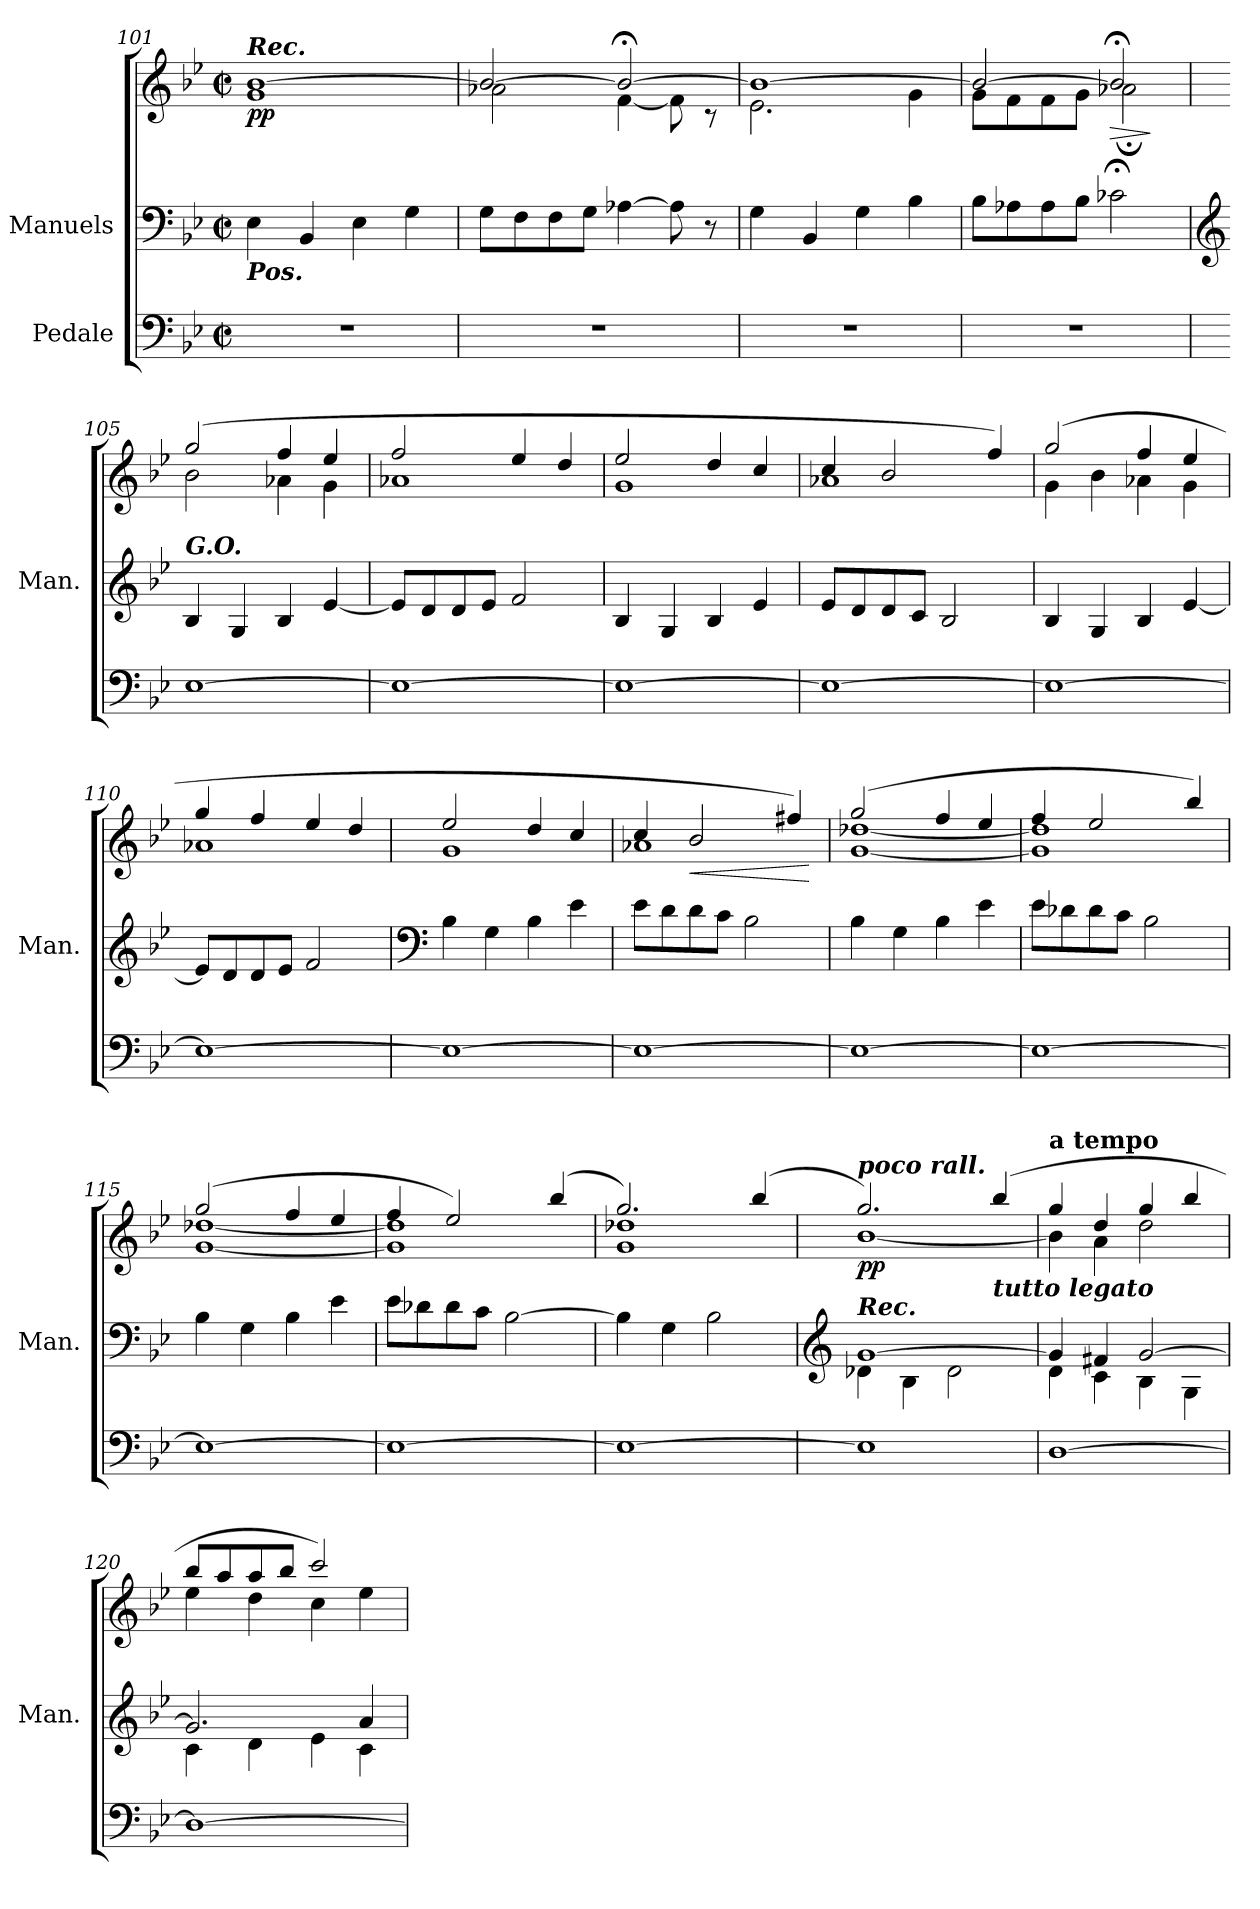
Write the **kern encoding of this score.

**kern	**kern	**kern	**dynam
*part2	*part1	*part1	*part1
*staff3	*staff2	*staff1	*staff1/2
*I"Pedale	*I"Manuels	*	*
*	*I'Man.	*	*
!!LO:LB:g=z
*clefF4	*clefF4	*clefG2	*
*k[b-e-]	*k[b-e-]	*k[b-e-]	*
*M4/4	*M4/4	*M4/4	*
*met(c|)	*met(c|)	*met(c|)	*
=101	=101	=101	=101
*	*	*^	*
!	!	!LO:TX:a:Bi:t=Rec.	!	!
!	!LO:TX:b:Bi:t=Pos.	!	!	!
!	!	!	!	!LO:DY:b
1r	4E-\	[1b-	1g	pp
.	4BB-/	.	.	.
.	4E-\	.	.	.
.	4G\	.	.	.
=102	=102	=102	=102	=102
1r	8G\L	2b-/_	2a-X\	.
.	8F\	.	.	.
.	8F\	.	.	.
.	8G\J	.	.	.
.	[4A-X\	2b-;</_	[4f\	.
.	8A-\]	.	8f\]	.
.	8r	.	8r	.
=103	=103	=103	=103	=103
1r	4G\	1b-_	2.e-\	.
.	4BB-/	.	.	.
.	4G\	.	.	.
.	4B-\	.	4g\	.
=104	=104	=104	=104	=104
1r	8B-\L	2b-/_	8g\L	.
.	8A-X\	.	8f\	.
.	8A-\	.	8f\	.
.	8B-\J	.	8g\J	.
!	!	!	!	!LO:HP:b
.	2c-X;\	2b-;</]	2a-X;\	>
*	*	*v	*v	*
.	.	.	]
=105	=105	=105	=105
*	*clefG2	*	*
*	*	*^	*
!	!LO:TX:a:Bi:t=G.O.	!	!	!
[1E-	4B-/	(2gg/	2b-\	.
.	4G/	.	.	.
.	4B-/	4ff/	4a-X\	.
.	[4e-/	4ee-/	4g\	.
=106	=106	=106	=106	=106
1E-_	8e-/L]	2ff/	1a-X	.
.	8d/	.	.	.
.	8d/	.	.	.
.	8e-/J	.	.	.
.	2f/	4ee-/	.	.
.	.	4dd/	.	.
!!LO:LB:g=z	!!
=107	=107	=107	=107	=107
1E-_	4B-/	2ee-/	1g	.
.	4G/	.	.	.
.	4B-/	4dd/	.	.
.	4e-/	4cc/	.	.
=108	=108	=108	=108	=108
1E-_	8e-/L	4cc/	1a-X	.
.	8d/	.	.	.
.	8d/	2b-/	.	.
.	8c/J	.	.	.
.	2B-/	.	.	.
.	.	4ff/)	.	.
=109	=109	=109	=109	=109
1E-_	4B-/	(2gg/	4g\	.
.	4G/	.	4b-\	.
.	4B-/	4ff/	4a-X\	.
.	[4e-/	4ee-/	4g\	.
=110	=110	=110	=110	=110
1E-_	8e-/L]	4gg/	1a-X	.
.	8d/	.	.	.
.	8d/	4ff/	.	.
.	8e-/J	.	.	.
.	2f/	4ee-/	.	.
.	.	4dd/	.	.
=111	=111	=111	=111	=111
*	*clefF4	*	*	*
1E-_	4B-\	2ee-/	1g	.
.	4G\	.	.	.
.	4B-\	4dd/	.	.
.	4e-\	4cc/	.	.
=112	=112	=112	=112	=112
1E-_	8e-\L	4cc/	1a-X	.
.	8d\	.	.	.
!	!	!	!	!LO:HP:b
.	8d\	2b-/	.	<
.	8c\J	.	.	.
.	2B-\	.	.	.
.	.	4ff#X/)	.	.
*	*	*v	*v	*
.	.	.	[
=113	=113	=113	=113
*	*	*^	*
1E-_	4B-\	(2gg/	[1g [1dd-X	.
.	4G\	.	.	.
.	4B-\	4ff/	.	.
.	4e-\	4ee-/	.	.
=114	=114	=114	=114	=114
1E-_	8e-\L	4ff/	1g] 1dd-]	.
.	8d-X\	.	.	.
.	8d-\	2ee-/	.	.
.	8c\J	.	.	.
.	2B-\	.	.	.
.	.	4bb-/)	.	.
!!LO:PB:g=z	!!
=115	=115	=115	=115	=115
1E-_	4B-\	(2gg/	[1g [1dd-X	.
.	4G\	.	.	.
.	4B-\	4ff/	.	.
.	4e-\	4ee-/	.	.
=116	=116	=116	=116	=116
1E-_	8e-\L	4ff/	1g] 1dd-]	.
.	8d-X\	.	.	.
.	8d-\	2ee-/)	.	.
.	8c\J	.	.	.
.	[2B-\	.	.	.
.	.	(4bb-/	.	.
=117	=117	=117	=117	=117
1E-_	4B-\]	2.gg/)	1g 1dd-X	.
.	4G\	.	.	.
.	2B-\	.	.	.
.	.	(4bb-/	.	.
=118	=118	=118	=118	=118
*	*clefG2	*	*	*
*	*^	*	*	*
!	!	!	!LO:TX:a:Bi:t=poco rall.	!	!
!	!LO:TX:a:Bi:t=Rec.	!	!	!	!
!	!	!	!	!	!LO:DY:b
1E-]	[1g	4d-X\	2.gg/)	[1b-	pp
.	.	4B-\	.	.	.
.	.	2d-\	.	.	.
!	!	!	!LO:TX:b:Bi:t=tutto legato	!	!
.	.	.	(4bb-/	.	.
=119	=119	=119	=119	=119	=119
!	!	!	!LO:TX:a:B:t=a tempo	!	!
[1D	4g/]	4d\	4gg/	4b-\]	.
.	4f#X/	4c\	4dd/	4a\	.
.	[2g/	4B-\	4gg/	2dd\	.
.	.	4G\	4bb-/	.	.
=120	=120	=120	=120	=120	=120
1D_	2.g/]	4c\	8bb-/L	4ee-\	.
.	.	.	8aa/	.	.
.	.	4d\	8aa/	4dd\	.
.	.	.	8bb-/J	.	.
.	.	4e-\	2ccc/)	4cc\	.
.	4a/	4c\	.	4ee-\	.
*	*v	*v	*	*	*
*	*	*v	*v	*
=	=	=	=
*-	*-	*-	*-
